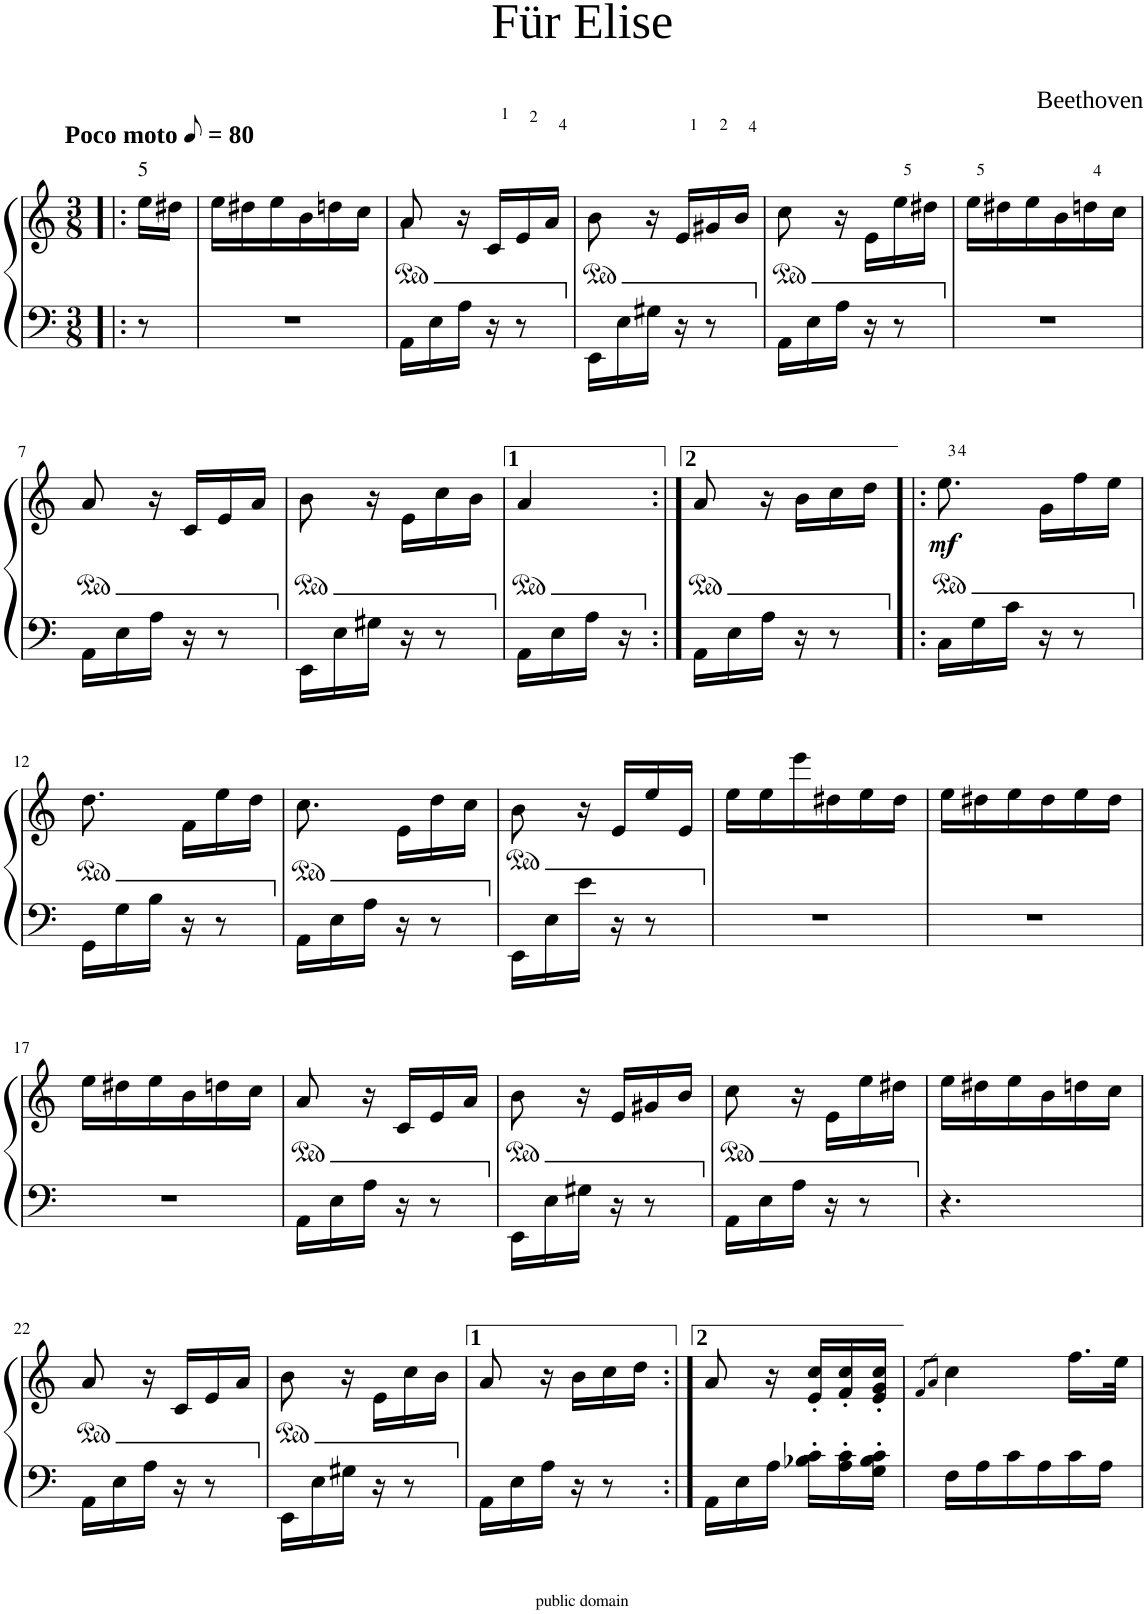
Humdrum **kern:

**kern	**kern	**dynam
*part1	*part1	*part1
*staff2	*staff1	*staff1/2
*I"Piano	*	*
*I'Pno	*	*
*clefF4	*clefG2	*
*k[]	*k[]	*
*M3/8	*M3/8	*
*MM40	*MM40	*
=1!|:	=1!|:	=1!|:
!	!LO:TX:a:B:t=Poco moto	!
!	!LO:TX:a:t=5	!
8r	16ee\LL	.
.	16dd#X\JJ	.
=2	=2	=2
4.r	16ee\LL	.
.	16dd#X\	.
.	16ee\	.
.	16b\	.
.	16ddn\	.
.	16cc\JJ	.
=3	=3	=3
!	!LO:TX:b:t=1	!
16AA\LL	8a/	.
16E\	.	.
16A\JJ	16r	.
16r	16c/LL	.
8r	16e/	.
.	16a/JJ	.
=4	=4	=4
16EE\LL	8b\	.
16E\	.	.
16G#X\JJ	16r	.
16r	16e/LL	.
8r	16g#X/	.
.	16b/JJ	.
=5	=5	=5
16AA\LL	8cc\	.
16E\	.	.
16A\JJ	16r	.
16r	16e\LL	.
8r	16ee\	.
.	16dd#X\JJ	.
=6	=6	=6
4.r	16ee\LL	.
.	16dd#X\	.
.	16ee\	.
.	16b\	.
.	16ddn\	.
.	16cc\JJ	.
!!LO:LB:g=z
=7	=7	=7
16AA\LL	8a/	.
16E\	.	.
16A\JJ	16r	.
16r	16c/LL	.
8r	16e/	.
.	16a/JJ	.
=8	=8	=8
16EE\LL	8b\	.
16E\	.	.
16G#X\JJ	16r	.
16r	16e\LL	.
8r	16cc\	.
.	16b\JJ	.
=9	=9	=9
16AA\LL	4a/	.
16E\	.	.
16A\JJ	.	.
16r	.	.
=10:|!	=10:|!	=10:|!
16AA\LL	8a/	.
16E\	.	.
16A\JJ	16r	.
16r	16b\LL	.
8r	16cc\	.
.	16dd\JJ	.
=11!|:	=11!|:	=11!|:
!	!	!LO:DY:b
16C\LL	8.ee\	mf
16G\	.	.
16c\JJ	.	.
16r	16g\LL	.
8r	16ff\	.
.	16ee\JJ	.
!!LO:LB:g=z
=12	=12	=12
16GG\LL	8.dd\	.
16G\	.	.
16B\JJ	.	.
16r	16f\LL	.
8r	16ee\	.
.	16dd\JJ	.
=13	=13	=13
16AA\LL	8.cc\	.
16E\	.	.
16A\JJ	.	.
16r	16e\LL	.
8r	16dd\	.
.	16cc\JJ	.
=14	=14	=14
16EE\LL	8b\	.
16E\	.	.
16e\JJ	16r	.
16r	16e/LL	.
8r	16ee/	.
.	16e/JJ	.
=15	=15	=15
4.r	16ee\LL	.
.	16ee\	.
.	16eee\	.
.	16dd#X\	.
.	16ee\	.
.	16dd#\JJ	.
=16	=16	=16
4.r	16ee\LL	.
.	16dd#X\	.
.	16ee\	.
.	16dd#\	.
.	16ee\	.
.	16dd#\JJ	.
!!LO:LB:g=z
=17	=17	=17
4.r	16ee\LL	.
.	16dd#X\	.
.	16ee\	.
.	16b\	.
.	16ddn\	.
.	16cc\JJ	.
=18	=18	=18
16AA\LL	8a/	.
16E\	.	.
16A\JJ	16r	.
16r	16c/LL	.
8r	16e/	.
.	16a/JJ	.
=19	=19	=19
16EE\LL	8b\	.
16E\	.	.
16G#X\JJ	16r	.
16r	16e/LL	.
8r	16g#X/	.
.	16b/JJ	.
=20	=20	=20
16AA\LL	8cc\	.
16E\	.	.
16A\JJ	16r	.
16r	16e\LL	.
8r	16ee\	.
.	16dd#X\JJ	.
=21	=21	=21
4.r	16ee\LL	.
.	16dd#X\	.
.	16ee\	.
.	16b\	.
.	16ddn\	.
.	16cc\JJ	.
!!LO:LB:g=z
=22	=22	=22
16AA\LL	8a/	.
16E\	.	.
16A\JJ	16r	.
16r	16c/LL	.
8r	16e/	.
.	16a/JJ	.
=23	=23	=23
16EE\LL	8b\	.
16E\	.	.
16G#X\JJ	16r	.
16r	16e\LL	.
8r	16cc\	.
.	16b\JJ	.
=24	=24	=24
16AA\LL	8a/	.
16E\	.	.
16A\JJ	16r	.
16r	16b\LL	.
8r	16cc\	.
.	16dd\JJ	.
=25:|!	=25:|!	=25:|!
16AA\LL	8a/	.
16E\	.	.
16A\JJ	16r	.
16B-X\' 16c\'LL	16e/' 16cc/'LL	.
16A\' 16c\'	16f/' 16cc/'	.
16G\' 16B-\' 16c\'JJ	16e/' 16g/' 16cc/'JJ	.
=26	=26	=26
.	8qf/L	.
.	8qa/J	.
16F\LL	4cc\	.
16A\	.	.
16c\	.	.
16A\	.	.
16c\	16.ff\LL	.
16A\JJ	.	.
.	32ee\JJk	.
=	=	=
*-	*-	*-
